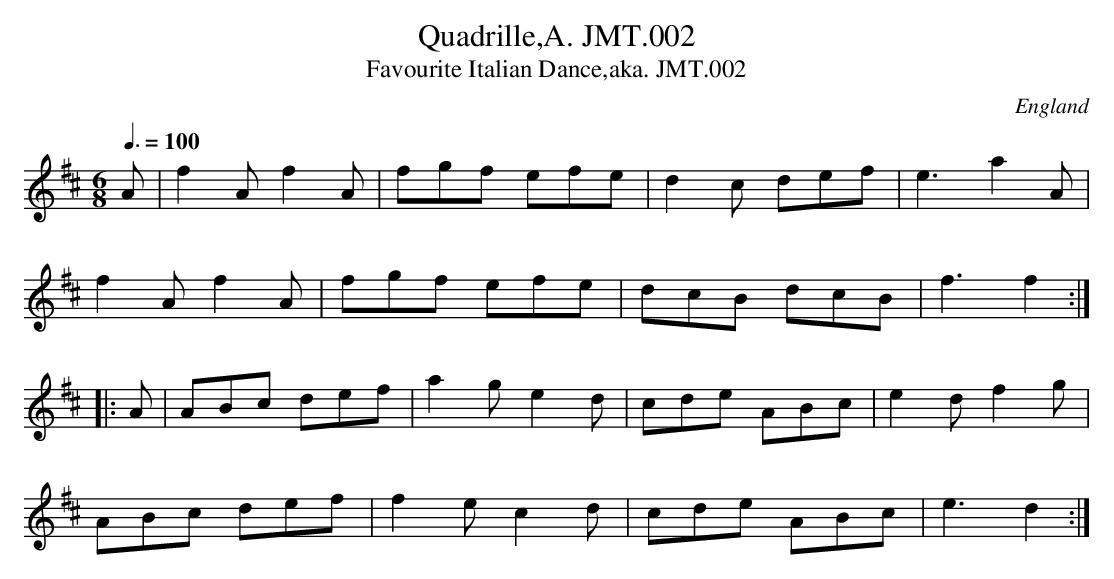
X:1
T:Quadrille,A. JMT.002
T:Favourite Italian Dance,aka. JMT.002
L:1/8
M:6/8
O:England
Q:3/8=100
K:D
A | f2 A f2 A | fgf efe | d2 c def | e3 a2 A |!
f2 A f2 A | fgf efe |dcB dcB | f3 f2 :|!
|: A | ABc def | a2 g e2 d | cde ABc | e2 d f2 g | !
ABc def | f2 e c2 d | cde ABc |  e3 d2 :|
